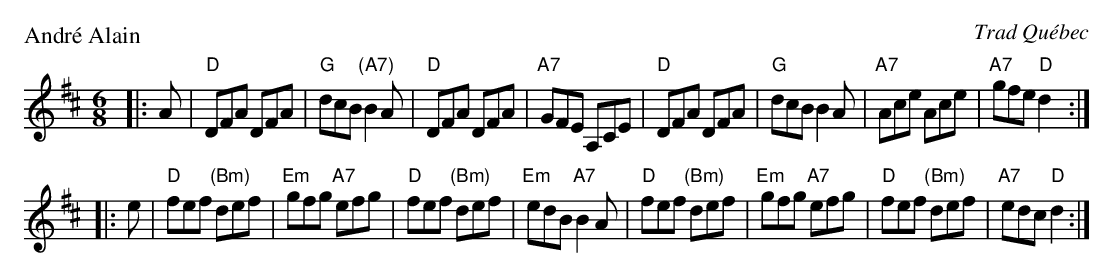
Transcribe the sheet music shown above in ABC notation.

X:1
P: Andr\'e Alain
O: Trad Qu\'ebec
M: 6/8
L: 1/8
K: D
|: A \
| "D"DFA DFA | "G"dcB "(A7)"B2A |  "D"DFA DFA | "A7"GFE  A,CE \
| "D"DFA DFA | "G"dcB       B2A | "A7"Ace Ace | "A7"gfe "D"d2 :|
|: e \
| "D"fef "(Bm)"def | "Em"gfg "A7"efg | "D"fef "(Bm)"def | "Em"edB "A7"B2A \
| "D"fef "(Bm)"def | "Em"gfg "A7"efg | "D"fef "(Bm)"def | "A7"edc  "D"d2 :|
